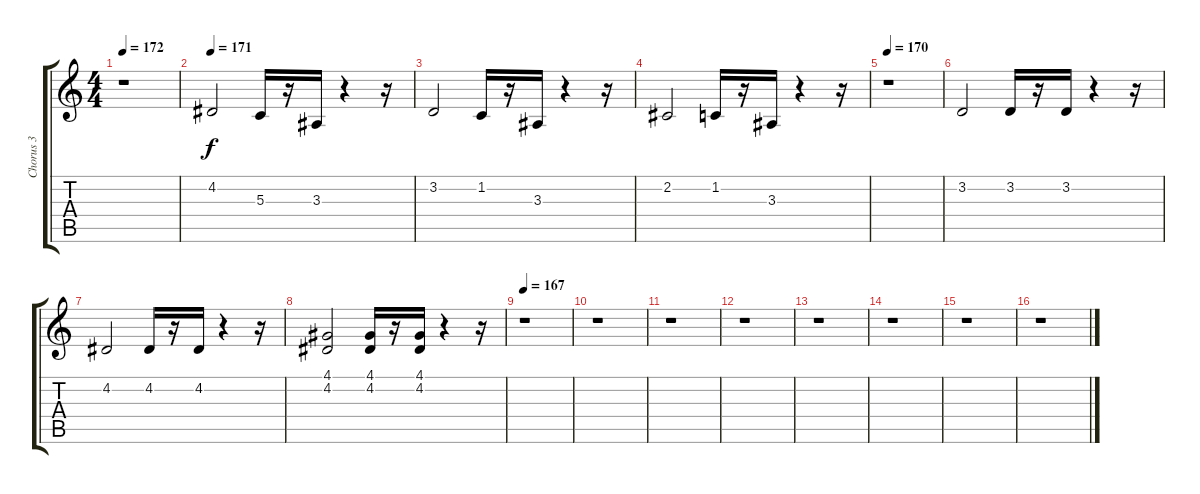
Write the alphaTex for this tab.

\track ("Chorus 3" "Chorus 3") {instrument lead6voice}
\staff {score tabs}
\tuning (E4 B3 G3 D3 A2 E2) {hide}
\ts (4 4)
\tempo 172
\clef g2
\ks c
r.1{dy f} |
\tempo 171
4.2.2 5.3.16 r.16 3.3.16 r.4 r.16 |
3.2.2 1.2.16 r.16 3.3.16 r.4 r.16 |
2.2.2 1.2.16 r.16 3.3.16 r.4 r.16 |
\tempo 170
r.1 |
3.2.2 3.2.16 r.16 3.2.16 r.4 r.16 |
4.2.2 4.2.16 r.16 4.2.16 r.4 r.16 |
(4.1 4.2).2 (4.1 4.2).16 r.16 (4.1 4.2).16 r.4 r.16 |
\tempo 167
r.1 |
r.1 |
r.1 |
r.1 |
r.1 |
r.1 |
r.1 |
r.1
